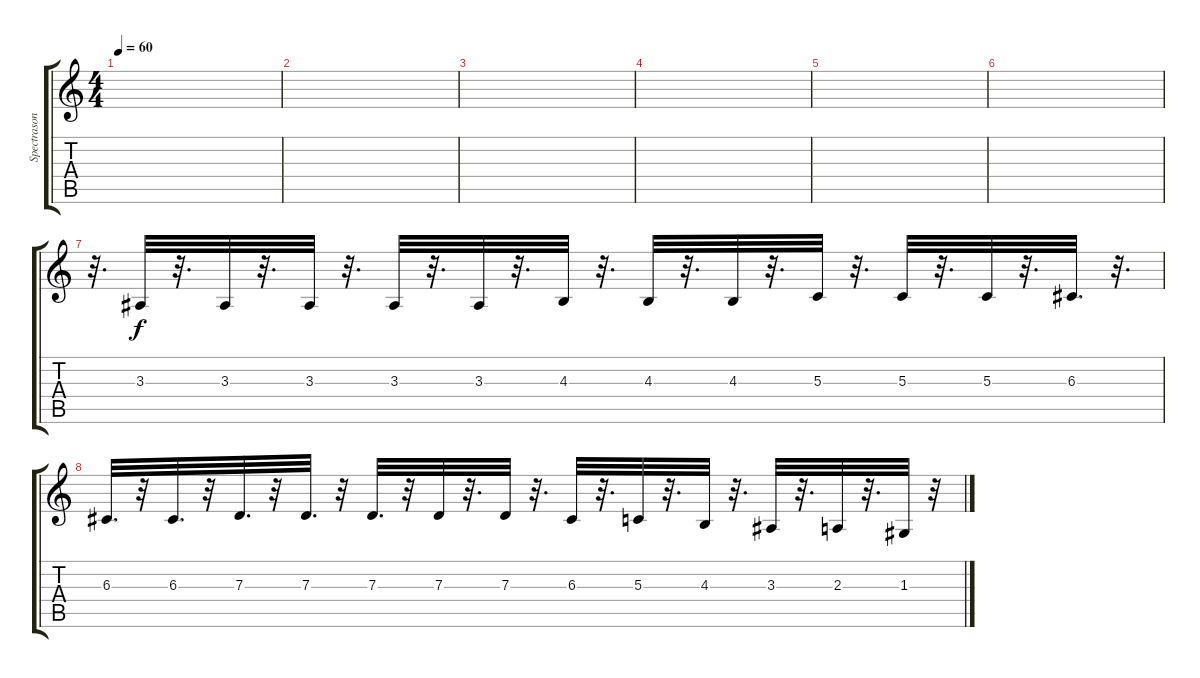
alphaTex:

\track ("Spectrasonics Omnisphere" "Spectrason") {instrument lead8bassandlead}
\staff {score tabs}
\tuning (E4 B3 G3 D3 A2 E2) {hide}
\ts (4 4)
\tempo 60
\clef g2
\ks c
|
|
|
|
|
|
r.32{d} 3.3.32 r.32{d} 3.3.32 r.32{d} 3.3.32 r.32{d} 3.3.32 r.32{d} 3.3.32 r.32{d} 4.3.32 r.32{d} 4.3.32 r.32{d} 4.3.32 r.32{d} 5.3.32 r.32{d} 5.3.32 r.32{d} 5.3.32 r.32{d} 6.3.32{d} r.32{d} |
6.3.32{d} r.32 6.3.32{d} r.32 7.3.32{d} r.32 7.3.32{d} r.32 7.3.32{d} r.32 7.3.32 r.32{d} 7.3.32 r.32{d} 6.3.32 r.32{d} 5.3.32 r.32{d} 4.3.32 r.32{d} 3.3.32 r.32{d} 2.3.32 r.32{d} 1.3.32 r.32
